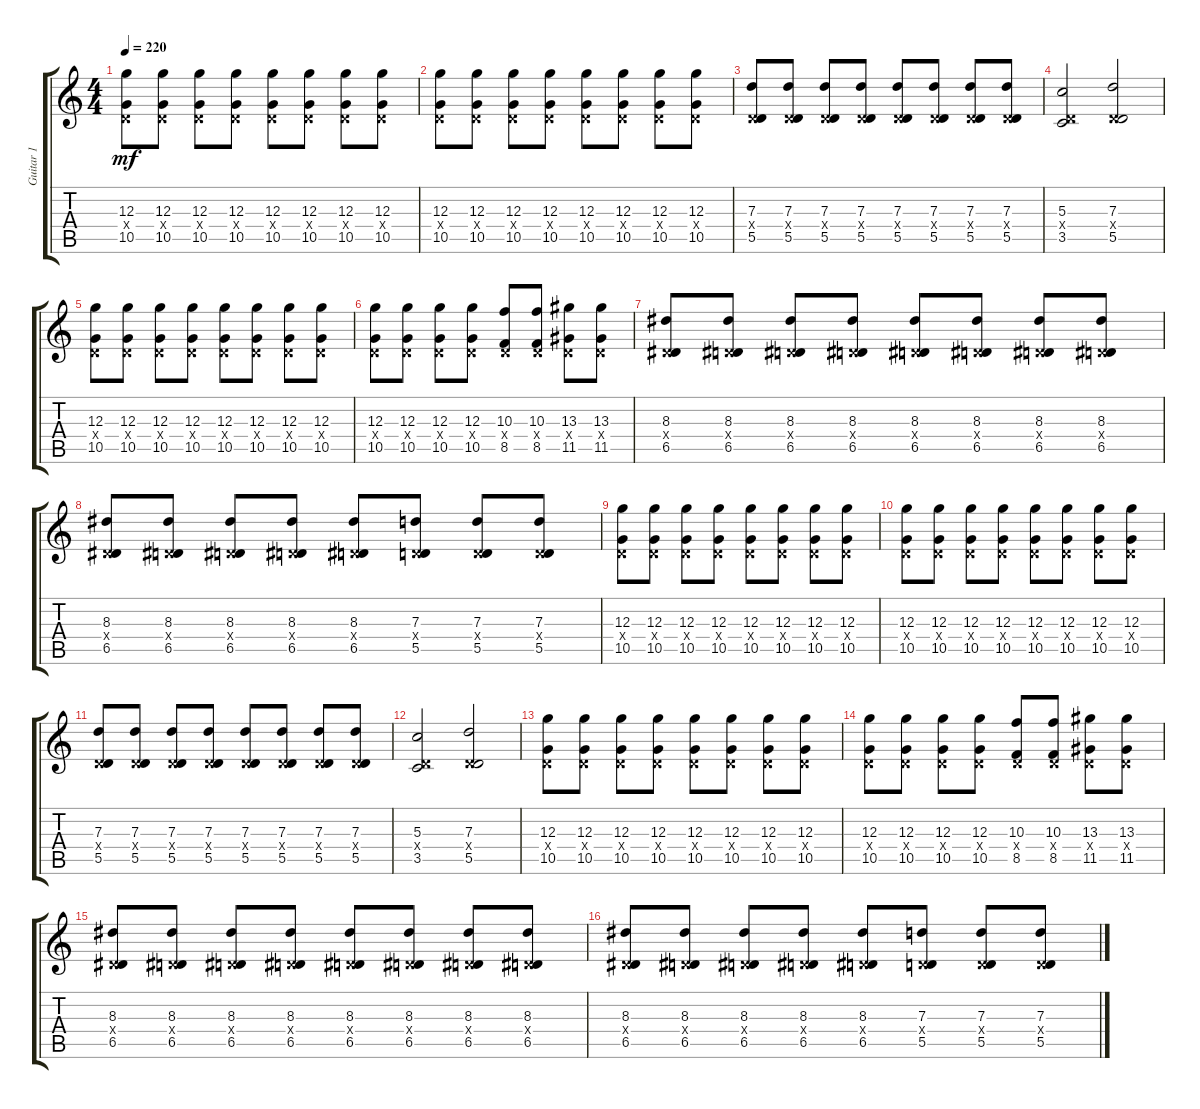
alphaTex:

\track ("Guitar 1" "Guitar 1") {instrument distortionguitar}
\staff {score tabs}
\tuning (E4 A3 G3 D3 A2 D2) {hide}
\ts (4 4)
\tempo 220
\clef g2
\ks c
(12.3 0.4{x} 10.5).8{dy mf} (12.3 0.4{x} 10.5).8 (12.3 0.4{x} 10.5).8 (12.3 0.4{x} 10.5).8 (12.3 0.4{x} 10.5).8 (12.3 0.4{x} 10.5).8 (12.3 0.4{x} 10.5).8 (12.3 0.4{x} 10.5).8 |
(12.3 0.4{x} 10.5).8 (12.3 0.4{x} 10.5).8 (12.3 0.4{x} 10.5).8 (12.3 0.4{x} 10.5).8 (12.3 0.4{x} 10.5).8 (12.3 0.4{x} 10.5).8 (12.3 0.4{x} 10.5).8 (12.3 0.4{x} 10.5).8 |
(7.3 0.4{x} 5.5).8 (7.3 0.4{x} 5.5).8 (7.3 0.4{x} 5.5).8 (7.3 0.4{x} 5.5).8 (7.3 0.4{x} 5.5).8 (7.3 0.4{x} 5.5).8 (7.3 0.4{x} 5.5).8 (7.3 0.4{x} 5.5).8 |
(5.3 0.4{x} 3.5).2 (7.3 0.4{x} 5.5).2 |
(12.3 0.4{x} 10.5).8 (12.3 0.4{x} 10.5).8 (12.3 0.4{x} 10.5).8 (12.3 0.4{x} 10.5).8 (12.3 0.4{x} 10.5).8 (12.3 0.4{x} 10.5).8 (12.3 0.4{x} 10.5).8 (12.3 0.4{x} 10.5).8 |
(12.3 0.4{x} 10.5).8 (12.3 0.4{x} 10.5).8 (12.3 0.4{x} 10.5).8 (12.3 0.4{x} 10.5).8 (10.3 0.4{x} 8.5).8 (10.3 0.4{x} 8.5).8 (13.3 0.4{x} 11.5).8 (13.3 0.4{x} 11.5).8 |
(8.3 0.4{x} 6.5).8 (8.3 0.4{x} 6.5).8 (8.3 0.4{x} 6.5).8 (8.3 0.4{x} 6.5).8 (8.3 0.4{x} 6.5).8 (8.3 0.4{x} 6.5).8 (8.3 0.4{x} 6.5).8 (8.3 0.4{x} 6.5).8 |
(8.3 0.4{x} 6.5).8 (8.3 0.4{x} 6.5).8 (8.3 0.4{x} 6.5).8 (8.3 0.4{x} 6.5).8 (8.3 0.4{x} 6.5).8 (7.3 0.4{x} 5.5).8 (7.3 0.4{x} 5.5).8 (7.3 0.4{x} 5.5).8 |
(12.3 0.4{x} 10.5).8 (12.3 0.4{x} 10.5).8 (12.3 0.4{x} 10.5).8 (12.3 0.4{x} 10.5).8 (12.3 0.4{x} 10.5).8 (12.3 0.4{x} 10.5).8 (12.3 0.4{x} 10.5).8 (12.3 0.4{x} 10.5).8 |
(12.3 0.4{x} 10.5).8 (12.3 0.4{x} 10.5).8 (12.3 0.4{x} 10.5).8 (12.3 0.4{x} 10.5).8 (12.3 0.4{x} 10.5).8 (12.3 0.4{x} 10.5).8 (12.3 0.4{x} 10.5).8 (12.3 0.4{x} 10.5).8 |
(7.3 0.4{x} 5.5).8 (7.3 0.4{x} 5.5).8 (7.3 0.4{x} 5.5).8 (7.3 0.4{x} 5.5).8 (7.3 0.4{x} 5.5).8 (7.3 0.4{x} 5.5).8 (7.3 0.4{x} 5.5).8 (7.3 0.4{x} 5.5).8 |
(5.3 0.4{x} 3.5).2 (7.3 0.4{x} 5.5).2 |
(12.3 0.4{x} 10.5).8 (12.3 0.4{x} 10.5).8 (12.3 0.4{x} 10.5).8 (12.3 0.4{x} 10.5).8 (12.3 0.4{x} 10.5).8 (12.3 0.4{x} 10.5).8 (12.3 0.4{x} 10.5).8 (12.3 0.4{x} 10.5).8 |
(12.3 0.4{x} 10.5).8 (12.3 0.4{x} 10.5).8 (12.3 0.4{x} 10.5).8 (12.3 0.4{x} 10.5).8 (10.3 0.4{x} 8.5).8 (10.3 0.4{x} 8.5).8 (13.3 0.4{x} 11.5).8 (13.3 0.4{x} 11.5).8 |
(8.3 0.4{x} 6.5).8 (8.3 0.4{x} 6.5).8 (8.3 0.4{x} 6.5).8 (8.3 0.4{x} 6.5).8 (8.3 0.4{x} 6.5).8 (8.3 0.4{x} 6.5).8 (8.3 0.4{x} 6.5).8 (8.3 0.4{x} 6.5).8 |
(8.3 0.4{x} 6.5).8 (8.3 0.4{x} 6.5).8 (8.3 0.4{x} 6.5).8 (8.3 0.4{x} 6.5).8 (8.3 0.4{x} 6.5).8 (7.3 0.4{x} 5.5).8 (7.3 0.4{x} 5.5).8 (7.3 0.4{x} 5.5).8
